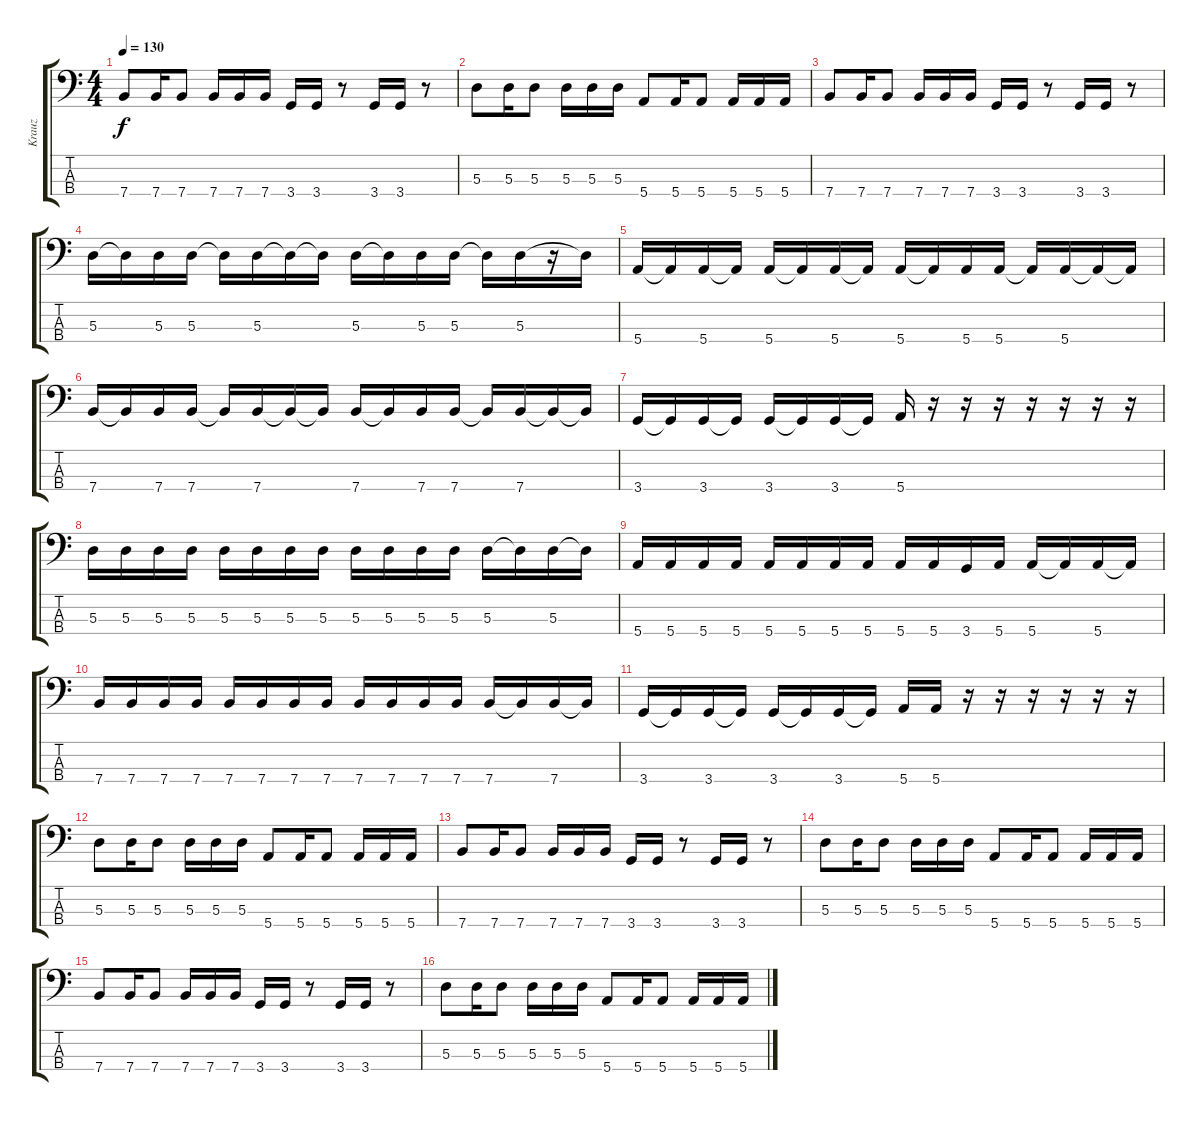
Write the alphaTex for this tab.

\track ("Krauz" "Krauz") {solo instrument electricbasspick}
\staff {score tabs}
\tuning (G2 D2 A1 E1) {hide}
\ts (4 4)
\tempo 130
\clef f4
\ks c
7.4.8{dy f} 7.4.16 7.4.8 7.4.16 7.4.16 7.4.16 3.4.16 3.4.16 r.8 3.4.16 3.4.16 r.8 |
5.3.8 5.3.16 5.3.8 5.3.16 5.3.16 5.3.16 5.4.8 5.4.16 5.4.8 5.4.16 5.4.16 5.4.16 |
7.4.8 7.4.16 7.4.8 7.4.16 7.4.16 7.4.16 3.4.16 3.4.16 r.8 3.4.16 3.4.16 r.8 |
5.3.16 5.3{t}.16 5.3.16 5.3.16 5.3{t}.16 5.3.16 5.3{t}.16 5.3{t}.16 5.3.16 5.3{t}.16 5.3.16 5.3.16 5.3{t}.16 5.3.16 r.16 5.3{t}.16 |
5.4.16 5.4{t}.16 5.4.16 5.4{t}.16 5.4.16 5.4{t}.16 5.4.16 5.4{t}.16 5.4.16 5.4{t}.16 5.4.16 5.4.16 5.4{t}.16 5.4.16 5.4{t}.16 5.4{t}.16 |
7.4.16 7.4{t}.16 7.4.16 7.4.16 7.4{t}.16 7.4.16 7.4{t}.16 7.4{t}.16 7.4.16 7.4{t}.16 7.4.16 7.4.16 7.4{t}.16 7.4.16 7.4{t}.16 7.4{t}.16 |
3.4.16 3.4{t}.16 3.4.16 3.4{t}.16 3.4.16 3.4{t}.16 3.4.16 3.4{t}.16 5.4.16 r.16 r.16 r.16 r.16 r.16 r.16 r.16 |
5.3.16 5.3.16 5.3.16 5.3.16 5.3.16 5.3.16 5.3.16 5.3.16 5.3.16 5.3.16 5.3.16 5.3.16 5.3.16 5.3{t}.16 5.3.16 5.3{t}.16 |
5.4.16 5.4.16 5.4.16 5.4.16 5.4.16 5.4.16 5.4.16 5.4.16 5.4.16 5.4.16 3.4.16 5.4.16 5.4.16 5.4{t}.16 5.4.16 5.4{t}.16 |
7.4.16 7.4.16 7.4.16 7.4.16 7.4.16 7.4.16 7.4.16 7.4.16 7.4.16 7.4.16 7.4.16 7.4.16 7.4.16 7.4{t}.16 7.4.16 7.4{t}.16 |
3.4.16 3.4{t}.16 3.4.16 3.4{t}.16 3.4.16 3.4{t}.16 3.4.16 3.4{t}.16 5.4.16 5.4.16 r.16 r.16 r.16 r.16 r.16 r.16 |
5.3.8 5.3.16 5.3.8 5.3.16 5.3.16 5.3.16 5.4.8 5.4.16 5.4.8 5.4.16 5.4.16 5.4.16 |
7.4.8 7.4.16 7.4.8 7.4.16 7.4.16 7.4.16 3.4.16 3.4.16 r.8 3.4.16 3.4.16 r.8 |
5.3.8 5.3.16 5.3.8 5.3.16 5.3.16 5.3.16 5.4.8 5.4.16 5.4.8 5.4.16 5.4.16 5.4.16 |
7.4.8 7.4.16 7.4.8 7.4.16 7.4.16 7.4.16 3.4.16 3.4.16 r.8 3.4.16 3.4.16 r.8 |
5.3.8 5.3.16 5.3.8 5.3.16 5.3.16 5.3.16 5.4.8 5.4.16 5.4.8 5.4.16 5.4.16 5.4.16
